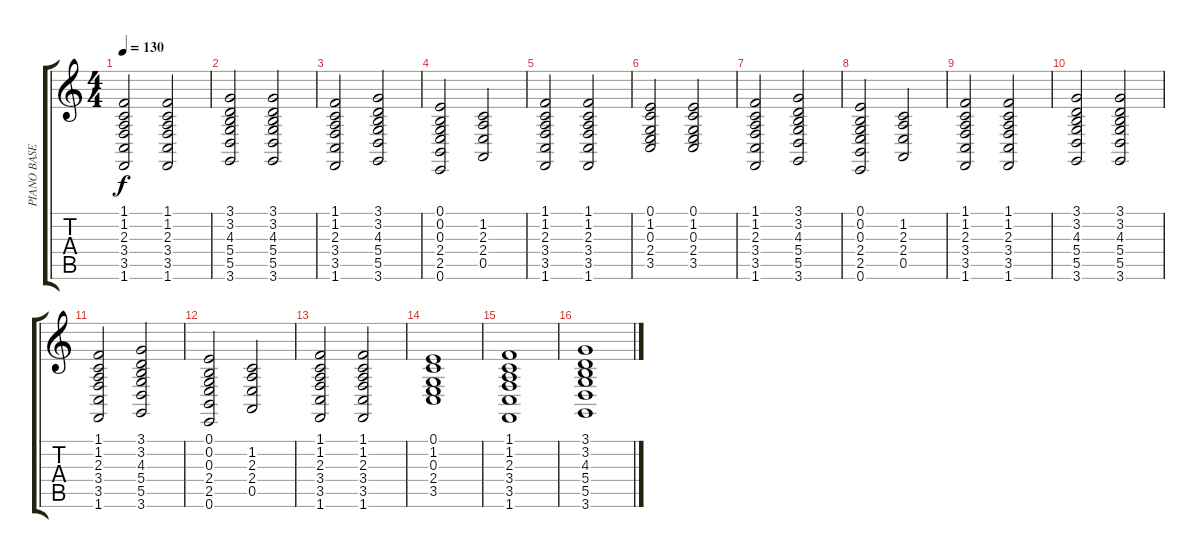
\track ("PIANO BASE" "PIANO BASE") {mute instrument brightacousticpiano}
\staff {score tabs}
\tuning (E4 B3 G3 D3 A2 E2) {hide}
\ts (4 4)
\tempo 130
\clef g2
\ks c
(1.1 1.2 2.3 3.4 3.5 1.6).2{dy f} (1.1 1.2 2.3 3.4 3.5 1.6).2 |
(3.1 3.2 4.3 5.4 5.5 3.6).2 (3.1 3.2 4.3 5.4 5.5 3.6).2 |
(1.1 1.2 2.3 3.4 3.5 1.6).2 (3.1 3.2 4.3 5.4 5.5 3.6).2 |
(0.1 0.2 0.3 2.4 2.5 0.6).2 (1.2 2.3 2.4 0.5).2 |
(1.1 1.2 2.3 3.4 3.5 1.6).2 (1.1 1.2 2.3 3.4 3.5 1.6).2 |
(0.1 1.2 0.3 2.4 3.5).2 (0.1 1.2 0.3 2.4 3.5).2 |
(1.1 1.2 2.3 3.4 3.5 1.6).2 (3.1 3.2 4.3 5.4 5.5 3.6).2 |
(0.1 0.2 0.3 2.4 2.5 0.6).2 (1.2 2.3 2.4 0.5).2 |
(1.1 1.2 2.3 3.4 3.5 1.6).2 (1.1 1.2 2.3 3.4 3.5 1.6).2 |
(3.1 3.2 4.3 5.4 5.5 3.6).2 (3.1 3.2 4.3 5.4 5.5 3.6).2 |
(1.1 1.2 2.3 3.4 3.5 1.6).2 (3.1 3.2 4.3 5.4 5.5 3.6).2 |
(0.1 0.2 0.3 2.4 2.5 0.6).2 (1.2 2.3 2.4 0.5).2 |
(1.1 1.2 2.3 3.4 3.5 1.6).2 (1.1 1.2 2.3 3.4 3.5 1.6).2 |
(0.1 1.2 0.3 2.4 3.5).1 |
(1.1 1.2 2.3 3.4 3.5 1.6).1 |
(3.1 3.2 4.3 5.4 5.5 3.6).1
